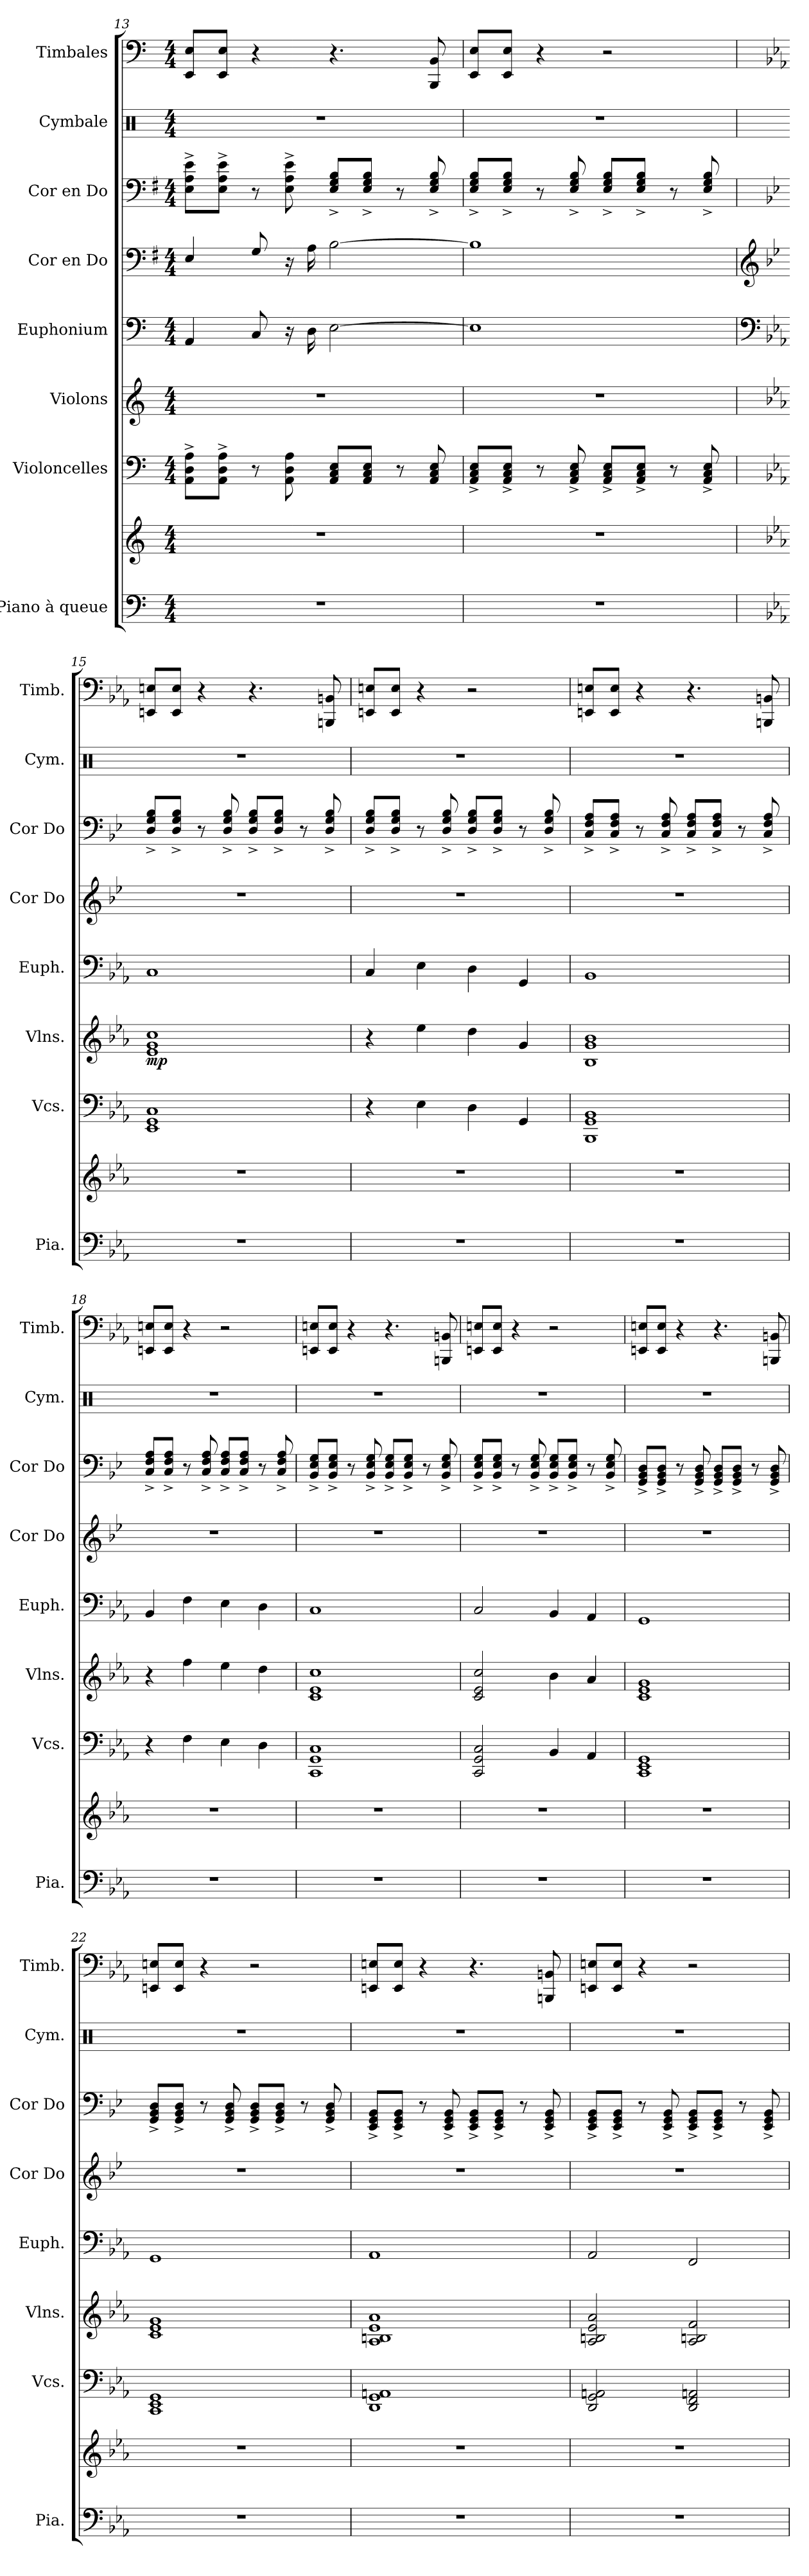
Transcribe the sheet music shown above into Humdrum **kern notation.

**kern	**kern	**kern	**kern	**dynam	**kern	**kern	**kern	**kern	**kern
*part8	*part8	*part7	*part6	*part6	*part5	*part4	*part3	*part2	*part1
*staff9	*staff8	*staff7	*staff6	*staff6	*staff5	*staff4	*staff3	*staff2	*staff1
*I"Piano à queue	*	*I"Violoncelles	*I"Violons	*	*I"Euphonium	*I"Cor en Do	*I"Cor en Do	*I"Cymbale	*I"Timbales
*I'Pia.	*	*I'Vcs.	*I'Vlns.	*	*I'Euph.	*I'Cor Do	*I'Cor Do	*I'Cym.	*I'Timb.
!!LO:PB:g=z
*clefF4	*clefG2	*clefF4	*clefG2	*	*clefF4	*clefF4	*clefF4	*clefX	*clefF4
*	*	*	*	*	*	*ITrd4c7	*ITrd4c7	*	*
*k[]	*k[]	*k[]	*k[]	*	*k[]	*k[]	*k[]	*k[]	*k[]
*M4/4	*M4/4	*M4/4	*M4/4	*	*M4/4	*M4/4	*M4/4	*M4/4	*M4/4
=13	=13	=13	=13	=13	=13	=13	=13	=13	=13
1r	1r	8AA\^ 8D\^ 8A\^L	1r	.	4AA/	4AA/	8AA\^ 8D\^ 8A\^L	1r	8EE/ 8E/L
.	.	8AA\^ 8D\^ 8A\^J	.	.	.	.	8AA\^ 8D\^ 8A\^J	.	8EE/ 8E/J
.	.	8r	.	.	8C/	8C/	8r	.	4r
.	.	8AA\ 8D\ 8A\	.	.	16r	16r	8AA\^ 8D\^ 8A\^	.	.
.	.	.	.	.	16D\	16D\	.	.	.
.	.	8AA/ 8C/ 8E/L	.	.	[2E\	[2E\	8AA/^ 8C/^ 8E/^L	.	4.r
.	.	8AA/ 8C/ 8E/J	.	.	.	.	8AA/^ 8C/^ 8E/^J	.	.
.	.	8r	.	.	.	.	8r	.	.
.	.	8AA/ 8C/ 8E/	.	.	.	.	8AA/^ 8C/^ 8E/^	.	8BBB/ 8BB/
=14	=14	=14	=14	=14	=14	=14	=14	=14	=14
1r	1r	8AA/^ 8C/^ 8E/^L	1r	.	1E]	1E]	8AA/^ 8C/^ 8E/^L	1r	8EE/ 8E/L
.	.	8AA/^ 8C/^ 8E/^J	.	.	.	.	8AA/^ 8C/^ 8E/^J	.	8EE/ 8E/J
.	.	8r	.	.	.	.	8r	.	4r
.	.	8AA/^ 8C/^ 8E/^	.	.	.	.	8AA/^ 8C/^ 8E/^	.	.
.	.	8AA/^ 8C/^ 8E/^L	.	.	.	.	8AA/^ 8C/^ 8E/^L	.	2r
.	.	8AA/^ 8C/^ 8E/^J	.	.	.	.	8AA/^ 8C/^ 8E/^J	.	.
.	.	8r	.	.	.	.	8r	.	.
.	.	8AA/^ 8C/^ 8E/^	.	.	.	.	8AA/^ 8C/^ 8E/^	.	.
=15	=15	=15	=15	=15	=15	=15	=15	=15	=15
*	*	*	*	*	*clefF4	*clefG2	*	*	*
*k[b-e-a-]	*k[b-e-a-]	*k[b-e-a-]	*k[b-e-a-]	*	*k[b-e-a-]	*k[b-e-a-]	*k[b-e-a-]	*	*k[b-e-a-]
!	!	!	!	!LO:DY:b	!	!	!	!	!
1r	1r	1EE- 1GG 1C	1e- 1g 1cc	mp	1C	1r	8GG/^ 8C/^ 8E-/^L	1r	8EEn/ 8En/L
.	.	.	.	.	.	.	8GG/^ 8C/^ 8E-/^J	.	8EE/ 8E/J
.	.	.	.	.	.	.	8r	.	4r
.	.	.	.	.	.	.	8GG/^ 8C/^ 8E-/^	.	.
.	.	.	.	.	.	.	8GG/^ 8C/^ 8E-/^L	.	4.r
.	.	.	.	.	.	.	8GG/^ 8C/^ 8E-/^J	.	.
.	.	.	.	.	.	.	8r	.	.
.	.	.	.	.	.	.	8GG/^ 8C/^ 8E-/^	.	8BBBn/ 8BBn/
=16	=16	=16	=16	=16	=16	=16	=16	=16	=16
1r	1r	4r	4r	.	4C/	1r	8GG/^ 8C/^ 8E-/^L	1r	8EEn/ 8En/L
.	.	.	.	.	.	.	8GG/^ 8C/^ 8E-/^J	.	8EE/ 8E/J
.	.	4E-\	4ee-\	.	4E-\	.	8r	.	4r
.	.	.	.	.	.	.	8GG/^ 8C/^ 8E-/^	.	.
.	.	4D\	4dd\	.	4D\	.	8GG/^ 8C/^ 8E-/^L	.	2r
.	.	.	.	.	.	.	8GG/^ 8C/^ 8E-/^J	.	.
.	.	4GG/	4g/	.	4GG/	.	8r	.	.
.	.	.	.	.	.	.	8GG/^ 8C/^ 8E-/^	.	.
!!LO:PB:g=z
=17	=17	=17	=17	=17	=17	=17	=17	=17	=17
1r	1r	1BBB- 1GG 1BB-	1B- 1g 1b-	.	1BB-	1r	8FF/^ 8BB-/^ 8D/^L	1r	8EEn/ 8En/L
.	.	.	.	.	.	.	8FF/^ 8BB-/^ 8D/^J	.	8EE/ 8E/J
.	.	.	.	.	.	.	8r	.	4r
.	.	.	.	.	.	.	8FF/^ 8BB-/^ 8D/^	.	.
.	.	.	.	.	.	.	8FF/^ 8BB-/^ 8D/^L	.	4.r
.	.	.	.	.	.	.	8FF/^ 8BB-/^ 8D/^J	.	.
.	.	.	.	.	.	.	8r	.	.
.	.	.	.	.	.	.	8FF/^ 8BB-/^ 8D/^	.	8BBBn/ 8BBn/
=18	=18	=18	=18	=18	=18	=18	=18	=18	=18
1r	1r	4r	4r	.	4BB-/	1r	8FF/^ 8BB-/^ 8D/^L	1r	8EEn/ 8En/L
.	.	.	.	.	.	.	8FF/^ 8BB-/^ 8D/^J	.	8EE/ 8E/J
.	.	4F\	4ff\	.	4F\	.	8r	.	4r
.	.	.	.	.	.	.	8FF/^ 8BB-/^ 8D/^	.	.
.	.	4E-\	4ee-\	.	4E-\	.	8FF/^ 8BB-/^ 8D/^L	.	2r
.	.	.	.	.	.	.	8FF/^ 8BB-/^ 8D/^J	.	.
.	.	4D\	4dd\	.	4D\	.	8r	.	.
.	.	.	.	.	.	.	8FF/^ 8BB-/^ 8D/^	.	.
=19	=19	=19	=19	=19	=19	=19	=19	=19	=19
1r	1r	1CC 1GG 1C	1c 1e- 1cc	.	1C	1r	8EE-/^ 8AA-/^ 8C/^L	1r	8EEn/ 8En/L
.	.	.	.	.	.	.	8EE-/^ 8AA-/^ 8C/^J	.	8EE/ 8E/J
.	.	.	.	.	.	.	8r	.	4r
.	.	.	.	.	.	.	8EE-/^ 8AA-/^ 8C/^	.	.
.	.	.	.	.	.	.	8EE-/^ 8AA-/^ 8C/^L	.	4.r
.	.	.	.	.	.	.	8EE-/^ 8AA-/^ 8C/^J	.	.
.	.	.	.	.	.	.	8r	.	.
.	.	.	.	.	.	.	8EE-/^ 8AA-/^ 8C/^	.	8BBBn/ 8BBn/
!!LO:PB:g=z
=20	=20	=20	=20	=20	=20	=20	=20	=20	=20
1r	1r	2CC/ 2GG/ 2C/	2c/ 2e-/ 2cc/	.	2C/	1r	8EE-/^ 8AA-/^ 8C/^L	1r	8EEn/ 8En/L
.	.	.	.	.	.	.	8EE-/^ 8AA-/^ 8C/^J	.	8EE/ 8E/J
.	.	.	.	.	.	.	8r	.	4r
.	.	.	.	.	.	.	8EE-/^ 8AA-/^ 8C/^	.	.
.	.	4BB-/	4b-\	.	4BB-/	.	8EE-/^ 8AA-/^ 8C/^L	.	2r
.	.	.	.	.	.	.	8EE-/^ 8AA-/^ 8C/^J	.	.
.	.	4AA-/	4a-/	.	4AA-/	.	8r	.	.
.	.	.	.	.	.	.	8EE-/^ 8AA-/^ 8C/^	.	.
=21	=21	=21	=21	=21	=21	=21	=21	=21	=21
1r	1r	1CC 1EE- 1GG	1c 1e- 1g	.	1GG	1r	8CC/^ 8EE-/^ 8GG/^L	1r	8EEn/ 8En/L
.	.	.	.	.	.	.	8CC/^ 8EE-/^ 8GG/^J	.	8EE/ 8E/J
.	.	.	.	.	.	.	8r	.	4r
.	.	.	.	.	.	.	8CC/^ 8EE-/^ 8GG/^	.	.
.	.	.	.	.	.	.	8CC/^ 8EE-/^ 8GG/^L	.	4.r
.	.	.	.	.	.	.	8CC/^ 8EE-/^ 8GG/^J	.	.
.	.	.	.	.	.	.	8r	.	.
.	.	.	.	.	.	.	8CC/^ 8EE-/^ 8GG/^	.	8BBBn/ 8BBn/
=22	=22	=22	=22	=22	=22	=22	=22	=22	=22
1r	1r	1CC 1EE- 1GG	1c 1e- 1g	.	1GG	1r	8CC/^ 8EE-/^ 8GG/^L	1r	8EEn/ 8En/L
.	.	.	.	.	.	.	8CC/^ 8EE-/^ 8GG/^J	.	8EE/ 8E/J
.	.	.	.	.	.	.	8r	.	4r
.	.	.	.	.	.	.	8CC/^ 8EE-/^ 8GG/^	.	.
.	.	.	.	.	.	.	8CC/^ 8EE-/^ 8GG/^L	.	2r
.	.	.	.	.	.	.	8CC/^ 8EE-/^ 8GG/^J	.	.
.	.	.	.	.	.	.	8r	.	.
.	.	.	.	.	.	.	8CC/^ 8EE-/^ 8GG/^	.	.
!!LO:PB:g=z
=23	=23	=23	=23	=23	=23	=23	=23	=23	=23
1r	1r	1DD 1GG 1AAn	1A- 1Bn 1e- 1a-	.	1AA-	1r	8AAA-/^ 8CC/^ 8EE-/^L	1r	8EEn/ 8En/L
.	.	.	.	.	.	.	8AAA-/^ 8CC/^ 8EE-/^J	.	8EE/ 8E/J
.	.	.	.	.	.	.	8r	.	4r
.	.	.	.	.	.	.	8AAA-/^ 8CC/^ 8EE-/^	.	.
.	.	.	.	.	.	.	8AAA-/^ 8CC/^ 8EE-/^L	.	4.r
.	.	.	.	.	.	.	8AAA-/^ 8CC/^ 8EE-/^J	.	.
.	.	.	.	.	.	.	8r	.	.
.	.	.	.	.	.	.	8AAA-/^ 8CC/^ 8EE-/^	.	8BBBn/ 8BBn/
=24	=24	=24	=24	=24	=24	=24	=24	=24	=24
1r	1r	2DD/ 2GG/ 2AAn/	2A-/ 2Bn/ 2e-/ 2a-/	.	2AA-/	1r	8AAA-/^ 8CC/^ 8EE-/^L	1r	8EEn/ 8En/L
.	.	.	.	.	.	.	8AAA-/^ 8CC/^ 8EE-/^J	.	8EE/ 8E/J
.	.	.	.	.	.	.	8r	.	4r
.	.	.	.	.	.	.	8AAA-/^ 8CC/^ 8EE-/^	.	.
.	.	2DD/ 2FF/ 2AAn/	2A-/ 2Bn/ 2f/	.	2FF/	.	8AAA-/^ 8CC/^ 8EE-/^L	.	2r
.	.	.	.	.	.	.	8AAA-/^ 8CC/^ 8EE-/^J	.	.
.	.	.	.	.	.	.	8r	.	.
.	.	.	.	.	.	.	8AAA-/^ 8CC/^ 8EE-/^	.	.
=	=	=	=	=	=	=	=	=	=
*-	*-	*-	*-	*-	*-	*-	*-	*-	*-
